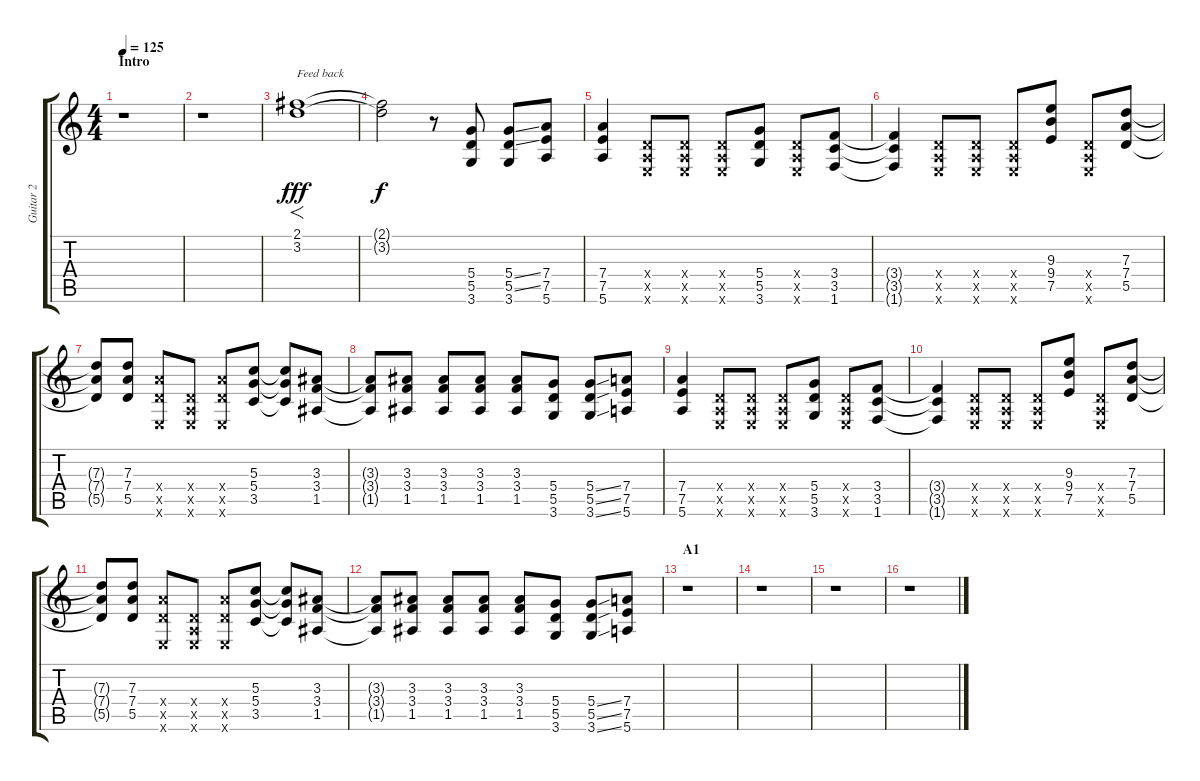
\track ("Guitar 2" "Guitar 2") {instrument distortionguitar}
\staff {score tabs}
\tuning (E4 B3 G3 D3 A2 E2) {hide}
\ts (4 4)
\section ("" "Intro")
\tempo 125
\clef g2
\ks c
r.1{dy fff instrument distortionguitar} |
r.1 |
(2.1 3.2).1{f txt "Feed back" instrument guitarharmonics} |
(2.1{t} 3.2{t}).2{dy f} r.8 (5.4 5.5 3.6).8{instrument distortionguitar} (5.4{ss} 5.5{ss} 3.6).8 (7.4 7.5 5.6).8 |
(7.4 7.5 5.6).4 (0.4{x} 0.5{x} 0.6{x}).8 (0.4{x} 0.5{x} 0.6{x}).8 (0.4{x} 0.5{x} 0.6{x}).8 (5.4 5.5 3.6).8 (0.4{x} 0.5{x} 0.6{x}).8 (3.4 3.5 1.6).8 |
(3.4{t} 3.5{t} 1.6{t}).4 (0.4{x} 0.5{x} 0.6{x}).8 (0.4{x} 0.5{x} 0.6{x}).8 (0.4{x} 0.5{x} 0.6{x}).8 (9.3 9.4 7.5).8 (0.4{x} 0.5{x} 0.6{x}).8 (7.3 7.4 5.5).8 |
(7.3{t} 7.4{t} 5.5{t}).8 (7.3 7.4 5.5).8 (7.4{x} 5.5{x} 0.6{x}).8 (0.4{x} 0.5{x} 0.6{x}).8 (7.4{x} 5.5{x} 0.6{x}).8 (5.3 5.4 3.5).8 (5.3{t} 5.4{t} 3.5{t}).8 (3.3 3.4 1.5).8 |
(3.3{t} 3.4{t} 1.5{t}).8 (3.3 3.4 1.5).8 (3.3 3.4 1.5).8 (3.3 3.4 1.5).8 (3.3 3.4 1.5).8 (5.4 5.5 3.6).8 (5.4{ss} 5.5{ss} 3.6{ss}).8 (7.4 7.5 5.6).8 |
(7.4 7.5 5.6).4 (0.4{x} 0.5{x} 0.6{x}).8 (0.4{x} 0.5{x} 0.6{x}).8 (0.4{x} 0.5{x} 0.6{x}).8 (5.4 5.5 3.6).8 (0.4{x} 0.5{x} 0.6{x}).8 (3.4 3.5 1.6).8 |
(3.4{t} 3.5{t} 1.6{t}).4 (0.4{x} 0.5{x} 0.6{x}).8 (0.4{x} 0.5{x} 0.6{x}).8 (0.4{x} 0.5{x} 0.6{x}).8 (9.3 9.4 7.5).8 (0.4{x} 0.5{x} 0.6{x}).8 (7.3 7.4 5.5).8 |
(7.3{t} 7.4{t} 5.5{t}).8 (7.3 7.4 5.5).8 (7.4{x} 5.5{x} 0.6{x}).8 (0.4{x} 0.5{x} 0.6{x}).8 (7.4{x} 5.5{x} 0.6{x}).8 (5.3 5.4 3.5).8 (5.3{t} 5.4{t} 3.5{t}).8 (3.3 3.4 1.5).8 |
(3.3{t} 3.4{t} 1.5{t}).8 (3.3 3.4 1.5).8 (3.3 3.4 1.5).8 (3.3 3.4 1.5).8 (3.3 3.4 1.5).8 (5.4 5.5 3.6).8 (5.4{ss} 5.5{ss} 3.6{ss}).8 (7.4 7.5 5.6).8 |
\section ("" "A1")
r.1 |
r.1 |
r.1 |
r.1
